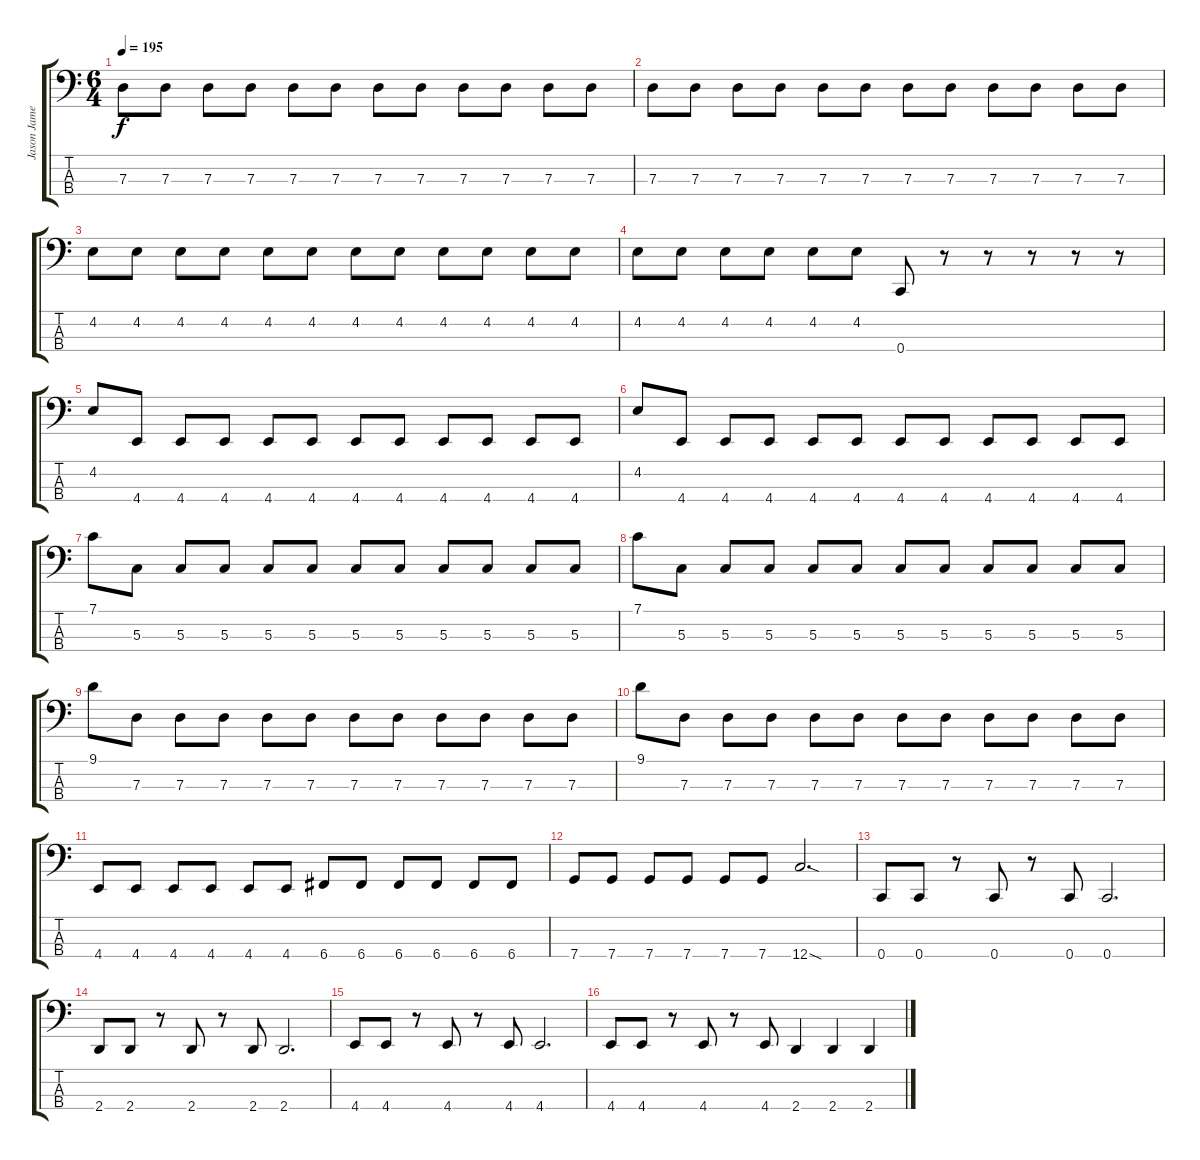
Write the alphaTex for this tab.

\track ("Jason James" "Jason Jame") {instrument electricbasspick}
\staff {score tabs}
\tuning (F2 C2 G1 C1) {hide}
\ts (6 4)
\tempo 195
\clef f4
\ks c
7.3.8{dy f} 7.3.8 7.3.8 7.3.8 7.3.8 7.3.8 7.3.8 7.3.8 7.3.8 7.3.8 7.3.8 7.3.8 |
7.3.8 7.3.8 7.3.8 7.3.8 7.3.8 7.3.8 7.3.8 7.3.8 7.3.8 7.3.8 7.3.8 7.3.8 |
4.2.8 4.2.8 4.2.8 4.2.8 4.2.8 4.2.8 4.2.8 4.2.8 4.2.8 4.2.8 4.2.8 4.2.8 |
4.2.8 4.2.8 4.2.8 4.2.8 4.2.8 4.2.8 0.4.8 r.8 r.8 r.8 r.8 r.8 |
4.2.8 4.4.8 4.4.8 4.4.8 4.4.8 4.4.8 4.4.8 4.4.8 4.4.8 4.4.8 4.4.8 4.4.8 |
4.2.8 4.4.8 4.4.8 4.4.8 4.4.8 4.4.8 4.4.8 4.4.8 4.4.8 4.4.8 4.4.8 4.4.8 |
7.1.8 5.3.8 5.3.8 5.3.8 5.3.8 5.3.8 5.3.8 5.3.8 5.3.8 5.3.8 5.3.8 5.3.8 |
7.1.8 5.3.8 5.3.8 5.3.8 5.3.8 5.3.8 5.3.8 5.3.8 5.3.8 5.3.8 5.3.8 5.3.8 |
9.1.8 7.3.8 7.3.8 7.3.8 7.3.8 7.3.8 7.3.8 7.3.8 7.3.8 7.3.8 7.3.8 7.3.8 |
9.1.8 7.3.8 7.3.8 7.3.8 7.3.8 7.3.8 7.3.8 7.3.8 7.3.8 7.3.8 7.3.8 7.3.8 |
4.4.8 4.4.8 4.4.8 4.4.8 4.4.8 4.4.8 6.4.8 6.4.8 6.4.8 6.4.8 6.4.8 6.4.8 |
7.4.8 7.4.8 7.4.8 7.4.8 7.4.8 7.4.8 12.4{sod}.2{d} |
0.4.8 0.4.8 r.8 0.4.8 r.8 0.4.8 0.4.2{d} |
2.4.8 2.4.8 r.8 2.4.8 r.8 2.4.8 2.4.2{d} |
4.4.8 4.4.8 r.8 4.4.8 r.8 4.4.8 4.4.2{d} |
4.4.8 4.4.8 r.8 4.4.8 r.8 4.4.8 2.4.4 2.4.4 2.4.4
